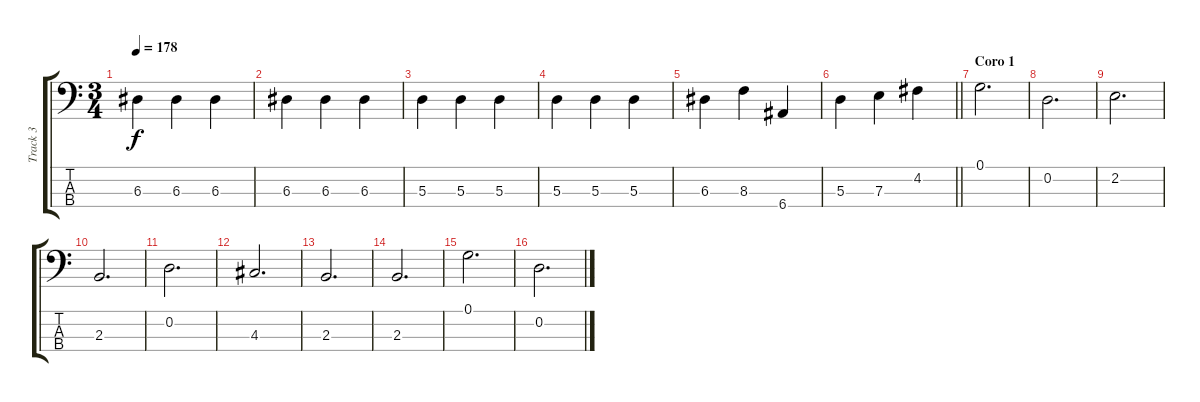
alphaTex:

\track ("Track 3" "Track 3") {instrument electricbassfinger}
\staff {score tabs}
\tuning (G2 D2 A1 E1) {hide}
\ts (3 4)
\tempo 178
\clef f4
\ks c
6.3.4{dy f} 6.3.4 6.3.4 |
6.3.4 6.3.4 6.3.4 |
5.3.4 5.3.4 5.3.4 |
5.3.4 5.3.4 5.3.4 |
6.3.4 8.3.4 6.4.4 |
\barLineRight lightlight
5.3.4 7.3.4 4.2.4 |
\section ("" "Coro 1")
0.1.2{d} |
0.2.2{d} |
2.2.2{d} |
2.3.2{d} |
0.2.2{d} |
4.3.2{d} |
2.3.2{d} |
2.3.2{d} |
0.1.2{d} |
0.2.2{d}
